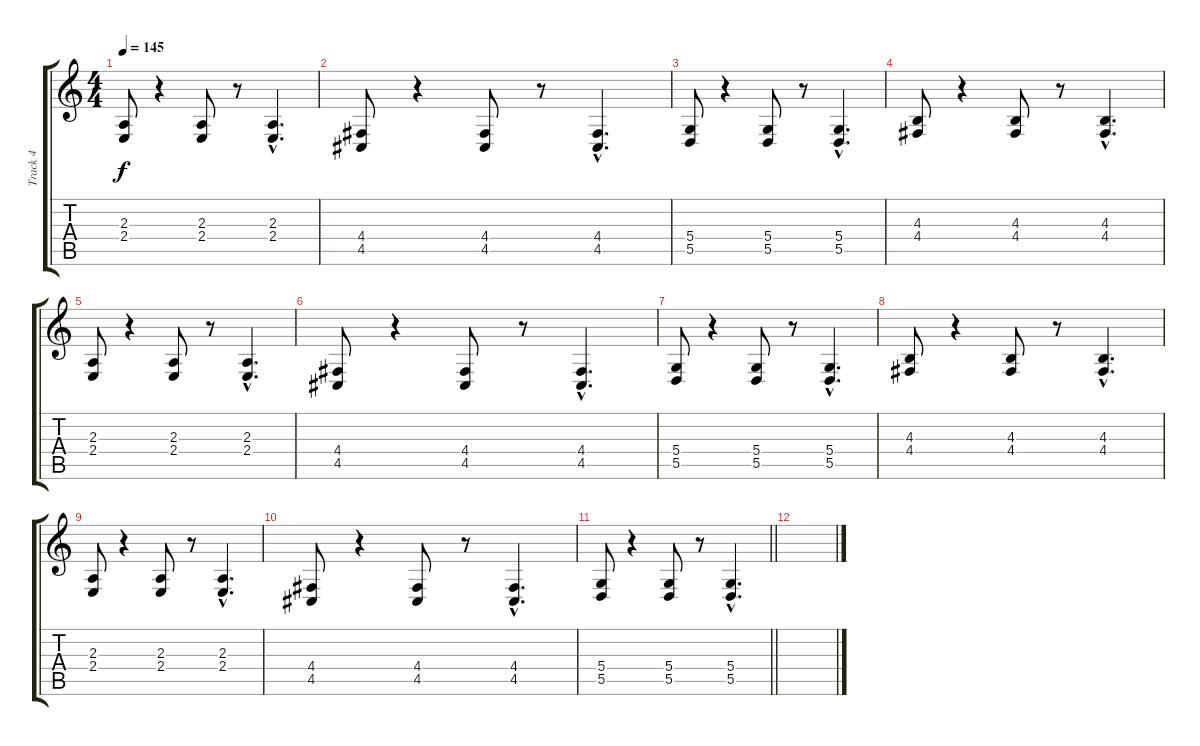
\track ("Track 4" "Track 4") {instrument churchorgan}
\staff {score tabs}
\tuning (E4 B3 G3 D3 A2 E2) {hide}
\ts (4 4)
\tempo 145
\clef g2
\ks c
(2.3 2.4).8{dy f} r.4 (2.3 2.4).8 r.8 (2.3{hac} 2.4{hac}).4{d} |
(4.4 4.5).8 r.4 (4.4 4.5).8 r.8 (4.4{hac} 4.5{hac}).4{d} |
(5.4 5.5).8 r.4 (5.4 5.5).8 r.8 (5.4{hac} 5.5{hac}).4{d} |
(4.3 4.4).8{volume 10 instrument stringensemble1} r.4 (4.3 4.4).8 r.8 (4.3{hac} 4.4{hac}).4{d} |
(2.3 2.4).8 r.4 (2.3 2.4).8 r.8 (2.3{hac} 2.4{hac}).4{d} |
(4.4 4.5).8 r.4 (4.4 4.5).8 r.8 (4.4{hac} 4.5{hac}).4{d} |
(5.4 5.5).8 r.4 (5.4 5.5).8 r.8 (5.4{hac} 5.5{hac}).4{d} |
(4.3 4.4).8 r.4 (4.3 4.4).8 r.8 (4.3{hac} 4.4{hac}).4{d} |
(2.3 2.4).8 r.4 (2.3 2.4).8 r.8 (2.3{hac} 2.4{hac}).4{d} |
(4.4 4.5).8 r.4 (4.4 4.5).8 r.8 (4.4{hac} 4.5{hac}).4{d} |
\barLineRight lightlight
(5.4 5.5).8 r.4 (5.4 5.5).8 r.8 (5.4{hac} 5.5{hac}).4{d} |
\section ("" "")
